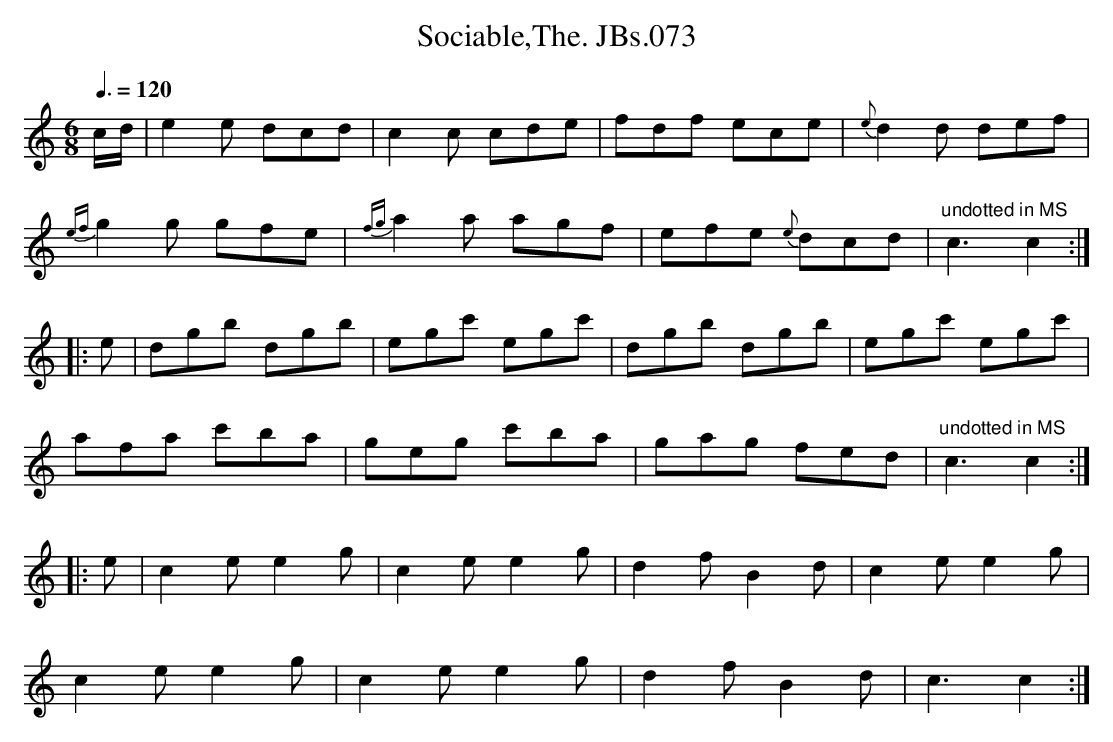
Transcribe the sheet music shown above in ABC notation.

X:1
T:Sociable,The. JBs.073
M:6/8
L:1/8
Q:3/8=120
K:C major
c/2d/2|e2 e dcd|c2 c cde|fdf ece|{e}d2 d def|!
{ef}g2 g gfe|{fg}a2 a agf|efe {e}dcd|"undotted in MS"c3c2:|!
|:e|dgb dgb|egc' egc'|dgb dgb|egc' egc'|!
afa c'ba|geg c'ba|gag fed|"undotted in MS"c3c2:|!
|:e|c2e e2g|c2e e2g|d2f B2d|c2e e2g|!
c2e e2g|c2e e2g|d2f B2d|c3c2:|
